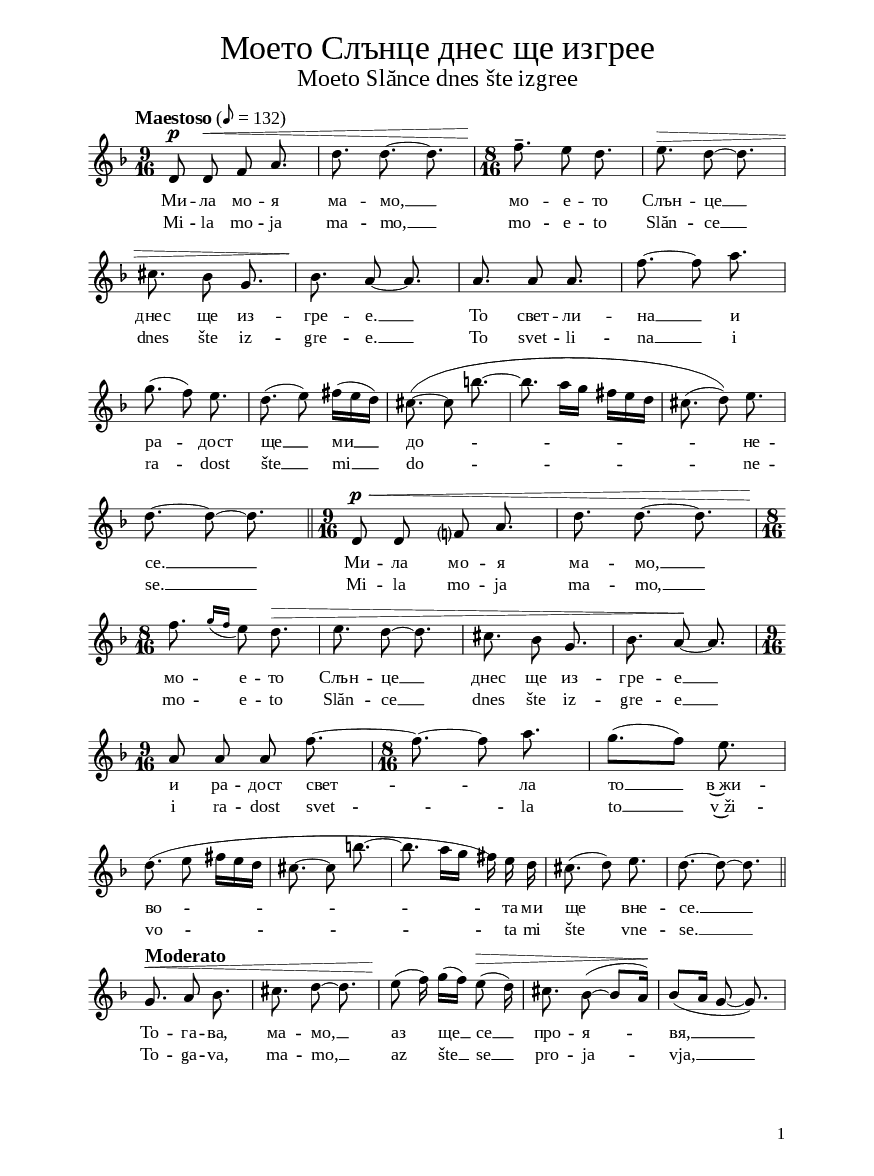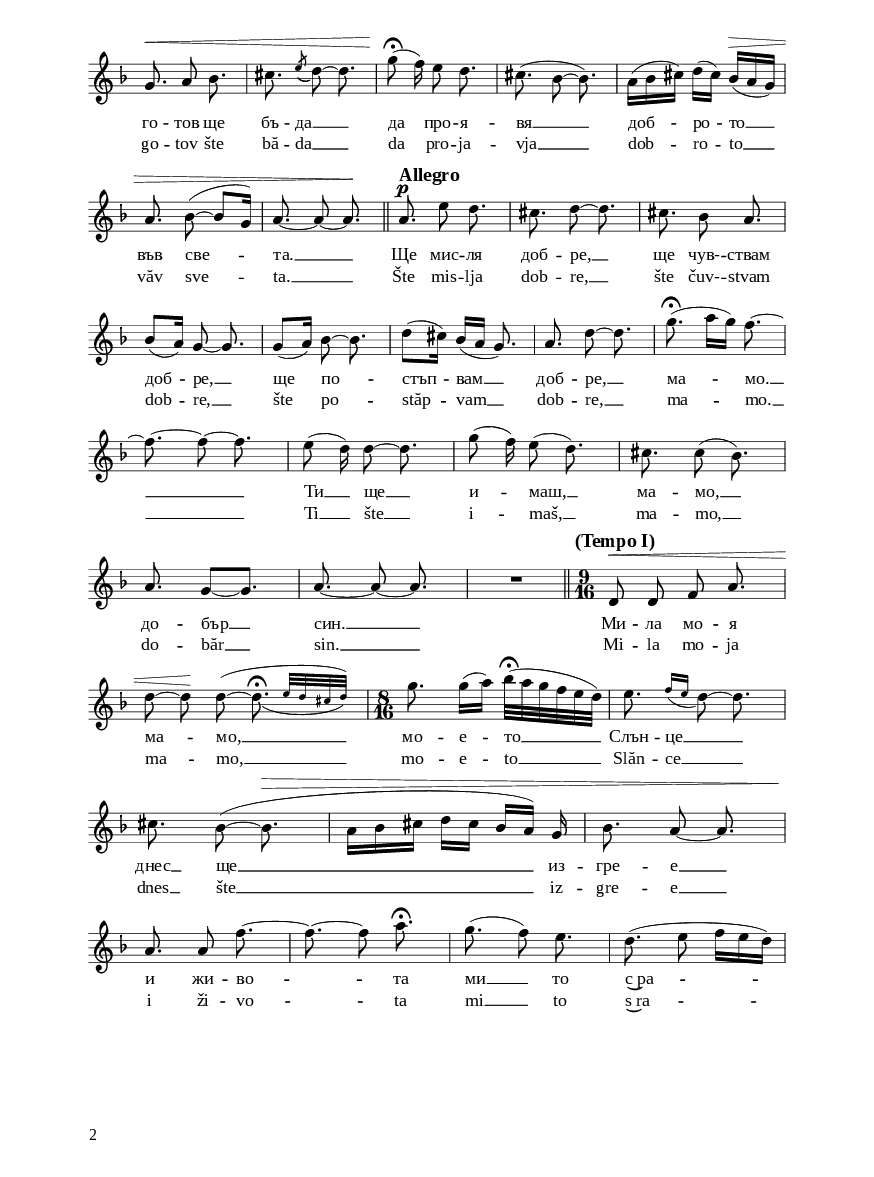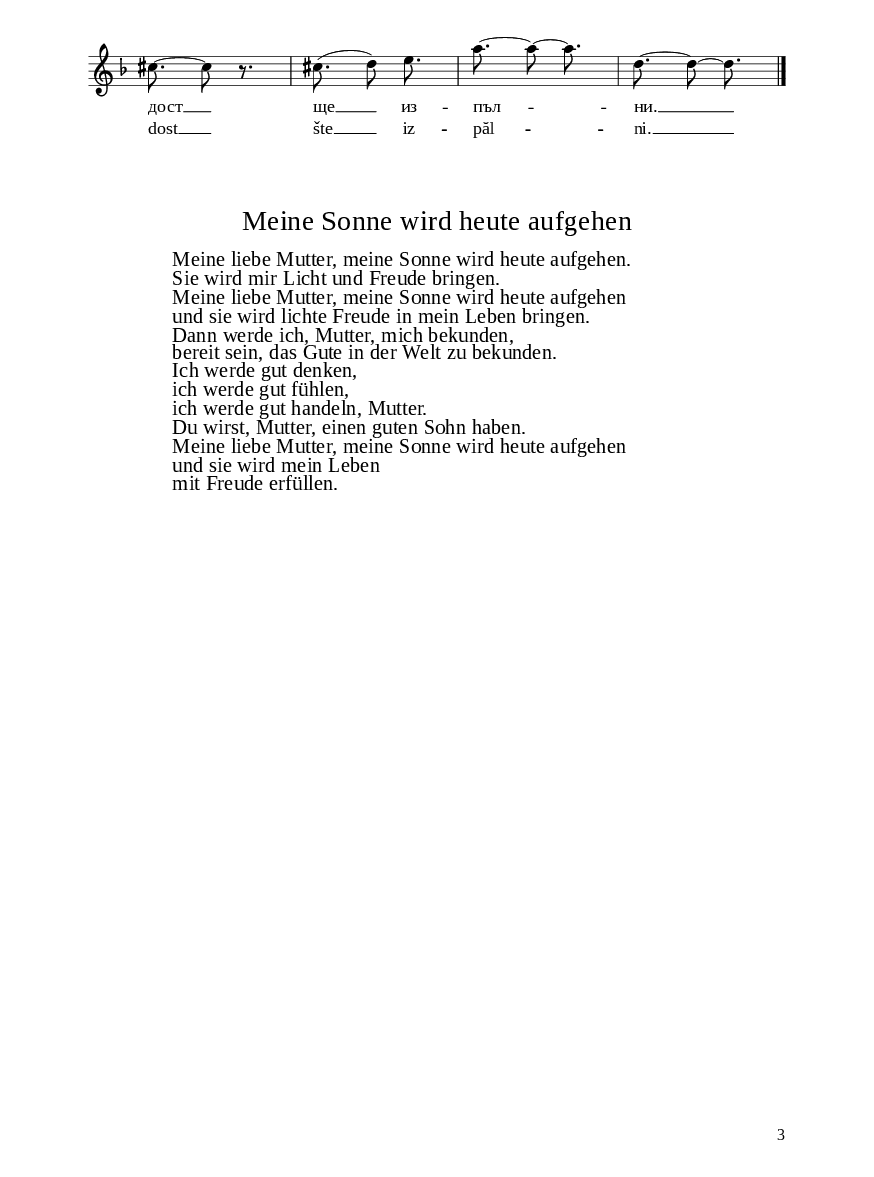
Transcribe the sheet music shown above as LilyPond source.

\version "2.24.3"

% include paper part and global functions
\include "include/globals.ily"

\bookpart {
  \label #'ref212
  \tocItem \markup "Моето Слънце днес ще изгрее – Moeto Slănce dnes šte izgree "

  \paper {
    print-all-headers = ##t
    print-page-number = ##t
    print-first-page-number = ##t

    % put page numbers on the bottom
    oddHeaderMarkup = \markup ""
    evenHeaderMarkup = \markup ""
    oddFooterMarkup = \markup
    \fill-line {
      ""
      \if \should-print-page-number \fromproperty #'page:page-number-string
    }
    evenFooterMarkup = \markup
    \fill-line {
      \if \should-print-page-number \fromproperty #'page:page-number-string
      ""
    }

    left-margin = 1.5\cm
    right-margin = 1.5\cm
    top-margin = 1.2\cm
    bottom-margin = 1.0\cm
    ragged-bottom = ##t % do not spread the staves to fill the whole vertical space

    % change distance between staves
    system-system-spacing =
    #'((basic-distance . 16)
       (minimum-distance . 8)
       (padding . 2)
       (stretchability . 12))
  }

  \header {
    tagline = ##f
  }

  \score {
    \include "include/score-layout.ily"

    \new Voice \absolute {
      \clef treble
      \key d \minor
      \time 9/16
      \tempoFunc "Maestoso" 8 "132"
      \autoBeamOff

      d'8 ^\p  d'8 ^\<  f'8  a'8. | % 2
      d''8.  d''8. ~  d''8.
      | % 3
      \time 8/16  | % 3
      f''8. -- ^\!  e''8  d''8. | % 4
      e''8. ^\>  d''8 ~  d''8. \break | % 5
      cis''8.  bes'8  g'8. | % 6
      bes'8. ^\!  a'8 ~   a'8. | % 7
      a'8.  a'8  a'8. | % 8
      f''8. ~   f''8  a''8. \break | % 9
      g''8. (   f''8 ) e''8. |
      d''8. (   e''8 )   fis''16 ( [
      e''16  d''16 ) ] | % 11
      \shape #'((0 . 0.5) (0 . 1) (0 . 0) (0 . 0.5)) Slur
      cis''8. \=1( ~   cis''8  b''8. ~  | % 12
      b''8.  a''16 [  g''16 ]  fis''16
      [  e''16  d''16 ]  | % 13
      cis''8. (   d''8 ) \=1)   e''8. | \break % 14
      d''8. ~   d''8 ~  d''8. \bar "||"
      \time 9/16  | % 15
      d'8 ^\p ^\<  d'8  f'?8  a'8. | % 16
      d''8.  d''8. ~  d''8.
      \break | % 17
      \time 8/16  | % 17
      f''8. ^\! \acciaccatura {  g''16 [  f''16 ] }
      e''8 d''8. ^\> | % 18
      e''8.  d''8 ~   d''8.  | % 19
      cis''8.  bes'8  g'8. |
      bes'8.  a'8 ~  ^\!  a'8.  \break | % 21
      \time 9/16  | % 21
      a'8  a'8  a'8   f''8. ~  | % 22
      \time 8/16  | % 22
      f''8. ~   f''8   a''8. | % 23
      g''8. ( [  f''8 ) ]  e''8. \break | % 24
      \shape #'((0 . -2) (0 . 0) (0 . 0.5) (0 . -2)) Slur
      d''8.  \=1( e''8   fis''16 [
      e''16  d''16 ] | % 25
      cis''8. ~   cis''8  b''8. ~  | % 26
      b''8.  a''16   [g''16 ] fis''16 \=1)
      e''16  d''16 | % 27
      cis''8. (   d''8 )  e''8.  | % 28
      d''8. ~   d''8 ~  d''8.  \bar "||"
      \break | % 29
      \tempo "Moderato" g'8.^\<  a'8
      bes'8. |
      cis''8.  d''8 ~   d''8.  | % 31
      e''8 (  ^\!  f''16 )   g''16 (
      [f''16] )  e''8 ( ^\>  d''16 )  | % 32
      cis''8.   bes'8 ( ~   bes'8 [  a'16
      ) ] ^\! | % 33
      bes'8 (    [a'16]   g'8 ~  g'8. )  | \break % 34
      g'8. ^\<  a'8  bes'8. | % 35
      cis''8. \acciaccatura {  e''8 ( }  d''8 )
      ~  d''8. | % 36
      g''8 ( ^\fermata  _\!  f''16 )   e''8
      d''8.  | % 37
      cis''8. (   bes'8 ~  bes'8. )  | % 38
      a'16 ( [  bes'16  cis''16 ) ]
      d''16 ( [  cis''16 ) ]  bes'16 ( [ ^\>  a'16
      g'16 ) ] | \break  % 39
      a'8.  bes'8 ( ~  bes'8 [  g'16 ) ] |

      a'8. ~   a'8 ~  a'8.  ^\! \bar "||"
      | % 41

      \tempo "Allegro" a'8. ^\p  e''8
      d''8. | % 42
      cis''8.  d''8 ~   d''8.  | % 43
      cis''8.  bes'8  a'8. | \break % 44
      bes'8 ( [  a'16 )  ] g'8 ~  g'8.
      | % 45
      g'8 ( [  a'16 )  ] bes'8 ~  bes'8.  | % 46
      d''8 ( [  cis''16 ) ]  bes'16 ( [
      a'16 ] g'8. )  | % 47
      a'8.  d''8 ~   d''8.
      | % 48
      g''8. ( ^\fermata  a''16 [  g''16 )
      ] f''8. ~ \break | % 49
      f''8. ~   f''8 ~  f''8.  |
      e''8 (   d''16 )  d''8 ~  d''8.
      | % 51
      g''8 (  f''16 )  e''8 (  d''8.
      )  | % 52
      cis''8.   cis''8 (  bes'8. )  \break | % 53
      a'8.  g'8 ~ [  g'8. ] | % 54
      a'8. ~   a'8 ~  a'8.  | % 55
      R2 \bar "||"
      \time 9/16  | % 56
      \tempo "(Tempo I)"
      d'8 ^\<  d'8  f'8  a'8. \break | % 57
      d''8 ~ d''8  ^\!  d''8 ~ (  \once \override PhrasingSlur.direction = #down \afterGrace d''8. \fermata   \( { e''32  [d'' cis'' d''\))]}
      | % 58
      \time 8/16  | % 58
      g''8.  g''16 ( [  a''16 ) ]
      bes''32 ( ^\fermata [  a''32  g''32  f''32
      e''32  d''32 ) ] | % 59
      e''8. \acciaccatura {  f''16 [  e''16 ] }
      d''8 ~  d''8. \break |
      cis''8.
      \shape #'((0 . -0.5) (0 . 1) (0 . 1) (0 . 0)) Slur
      bes'8 ( ~ bes'8.  ^\> | % 61
      a'16 [  bes'16  cis''16 ]  d''16
      [  cis''16 ]  bes'16 [  a'16 )  ] g'16
      | % 62
      bes'8.  a'8 ~   a'8. \break | % 63
      a'8. ^\!  a'8  f''8. ~ | % 64
      f''8. ~   f''8  a''8. ^\fermata  | % 65
      g''8. (   f''8 )   e''8. | % 66
      d''8. (   e''8   f''16 [  e''16
      d''16 ) ] \break | % 67
      cis''8. ~   cis''8  r8. | % 68
      cis''8. (   d''8 )   e''8. | % 69
      a''8. ~  a''8 ~  a''8. |

      d''8. ~  d''8 ~  d''8.  \bar "|."
    }

    \addlyrics {
      Ми -- ла мо -- я ма -- мо, __
      мо -- е -- то Слън -- це __ днес
      ще из -- гре -- е. __  То свет --
      ли -- на __  и ра -- дост ще __
      ми __ до  -- не -- се. __
      Ми -- ла мо -- я ма -- мо, __
      мо --  "       е" -- то Слън -- це __
      днес ще из -- гре -- е  __ и
      ра -- дост свет --  ла то __
      в~жи -- во  --
      та ми ще
      вне -- се. __   То -- га -- ва, ма
      -- мо, __ аз  ще  __ се __  про
      -- я --  вя,  __  го --
      тов ще бъ -- да __ да  про
      -- я -- вя  __ доб --  ро
      -- то  __  във све --
      та. __ Ще мис -- ля доб --
      ре, __  ще "чув-" -- ствам доб --
      ре, __  ще  по -- стъп --
      вам __   доб -- ре, __  ма --
      мо.  __   Ти __  ще __
      и -- маш, __  ма -- мо, __  до --
      бър __  син. __   Ми -- ла мо --
      я ма  --  мо, __ мо -- е -- то __
      Слън --  це __
      днес __ ще  __
      из -- гре -- е __  и жи
      -- во --  та ми __  то с~ра
      --    дост __  ще __  из
      -- пъл --  ни. __
    }
    \addlyrics {
      Mi -- la mo -- ja ma -- mo, __
      mo -- e -- to Slăn -- ce __ dnes
      šte iz -- gre -- e. __  To svet --
      li -- na __  i ra -- dost šte __
      mi __ do  -- ne -- se. __
      Mi -- la mo -- ja ma -- mo, __
      mo --  "       e" -- to Slăn -- ce __
      dnes šte iz -- gre -- e  __ i
      ra -- dost svet --  la to __
      v~ži -- vo  --
      ta mi šte
      vne -- se. __   To -- ga -- va, ma
      -- mo, __ az  šte  __ se __  pro
      -- ja --  vja,  __  go --
      tov šte bă -- da __ da  pro
      -- ja -- vja  __ dob --  ro
      -- to  __  văv sve --
      ta. __ Šte mis -- lja dob --
      re, __  šte "čuv-" -- stvam dob --
      re, __  šte  po -- stăp --
      vam __   dob -- re, __  ma --
      mo.  __   Ti __  šte __
      i -- maš, __  ma -- mo, __  do --
      băr __  sin. __   Mi -- la mo --
      ja ma  --  mo, __ mo -- e -- to __
      Slăn --  ce __
      dnes __ šte  __
      iz -- gre -- e __  i ži
      -- vo --  ta mi __  to s~ra
      --    dost __  šte __  iz
      -- păl --  ni. __
    }

    \header {
      title = \titleFunc "Моето Слънце днес ще изгрее" "Moeto Slănce dnes šte izgree"
    }

    \midi{}

  } % score

  \markup \vspace #3

  % include foreign translation(s) of the song
  \version "2.24.2"

\markup \fill-line { \fontsize #deTitleFontSize "Meine Sonne wird heute aufgehen" }
\markup \null
\markup \null
\markup \fontsize #deCoupletFontSize {
  \hspace #10
  \override #`(baseline-skip . ,deCoupletBaselineSkip)

  \column {

 

\line { " "Meine liebe Mutter, meine Sonne wird heute aufgehen. }

\line { " "Sie wird mir Licht und Freude bringen.}

\line { " "Meine liebe Mutter, meine Sonne wird heute aufgehen}

\line { " "und sie wird lichte Freude in mein Leben bringen.}

\line { " "Dann werde ich, Mutter, mich bekunden, }

\line { " "bereit sein, das Gute in der Welt zu bekunden. }

\line { " "Ich werde gut denken,}

\line { " "ich werde gut fühlen,}

\line { " "ich werde gut handeln, Mutter.}

\line { " "Du wirst, Mutter, einen guten Sohn haben.}

\line { " "Meine liebe Mutter, meine Sonne wird heute aufgehen }

\line { " "und sie wird mein Leben }

\line { " "mit Freude erfüllen. }

  }
}


} % bookpart

% Più mosso
%
